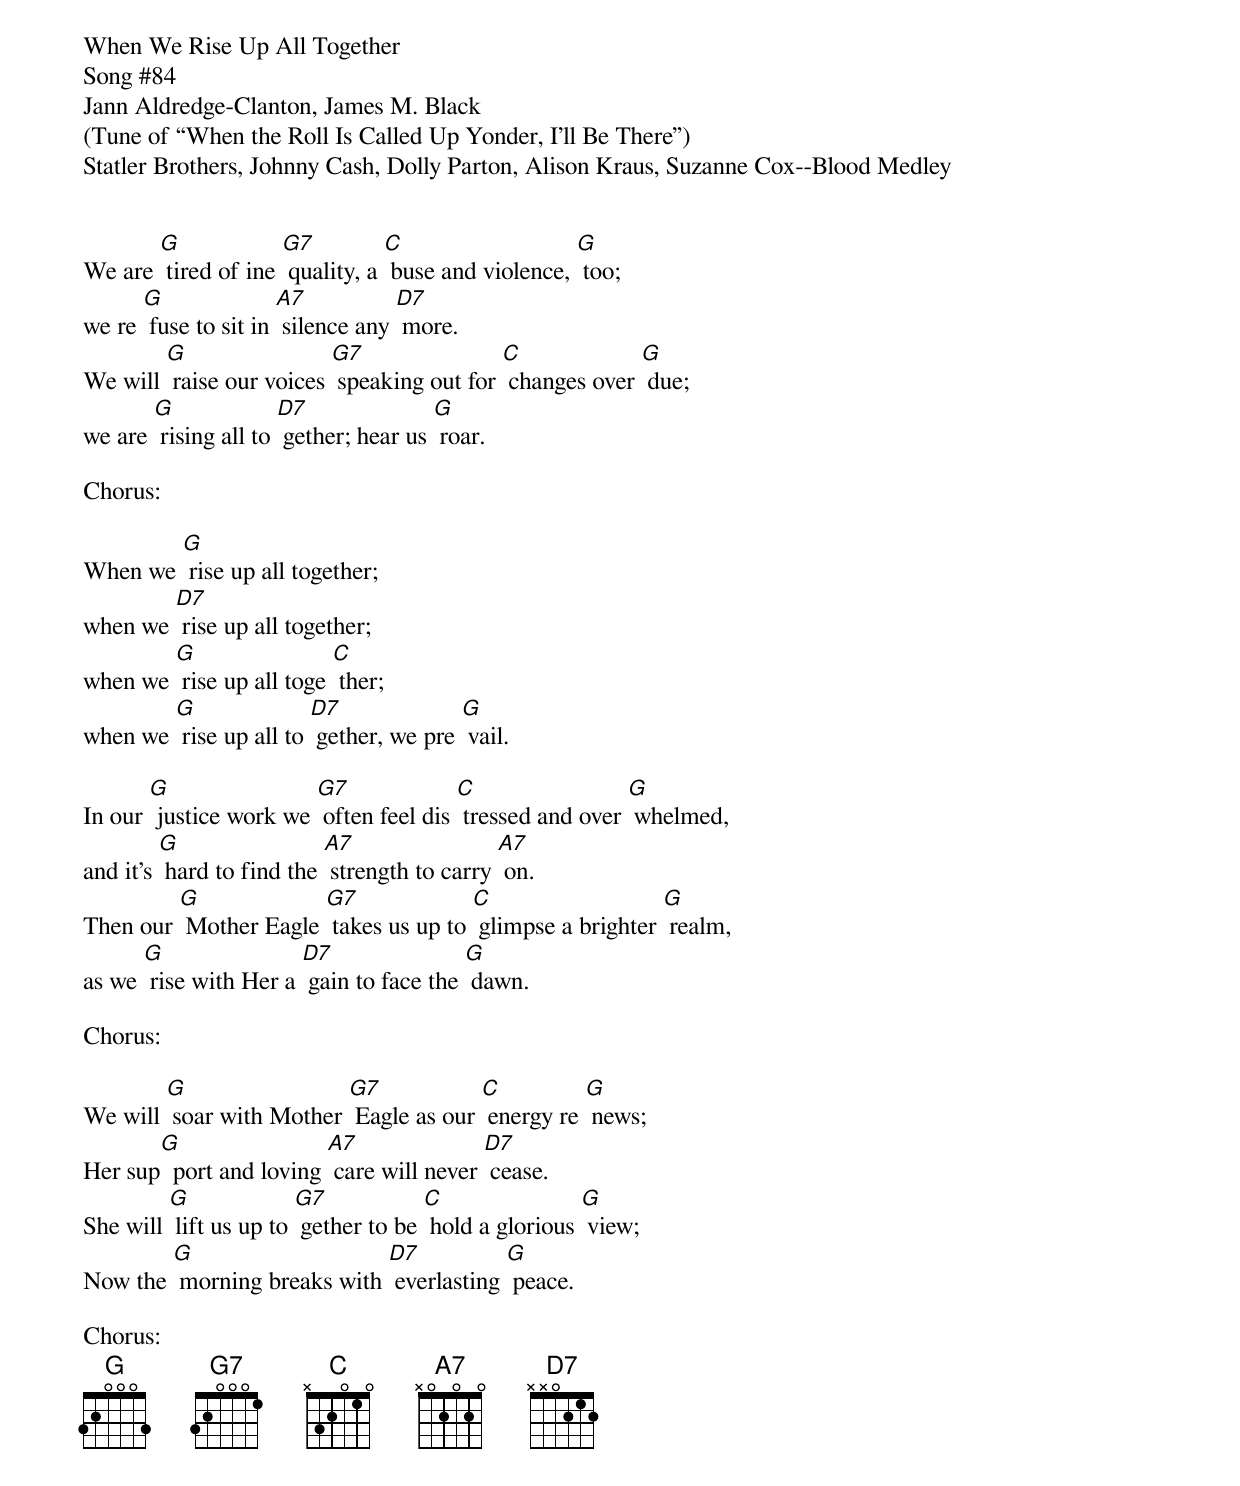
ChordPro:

When We Rise Up All Together
Song #84
Jann Aldredge-Clanton, James M. Black
(Tune of “When the Roll Is Called Up Yonder, I’ll Be There”)
Statler Brothers, Johnny Cash, Dolly Parton, Alison Kraus, Suzanne Cox--Blood Medley


We are [G] tired of ine [G7] quality, a [C] buse and violence, [G] too;
we re [G] fuse to sit in [A7] silence any [D7] more.
We will [G] raise our voices [G7] speaking out for [C] changes over [G] due;
we are [G] rising all to [D7] gether; hear us [G] roar.

Chorus:

When we [G] rise up all together;
when we [D7] rise up all together;
when we [G] rise up all toge [C] ther;
when we [G] rise up all to [D7] gether, we pre [G] vail.

In our [G] justice work we [G7] often feel dis [C] tressed and over [G] whelmed,
and it’s [G] hard to find the [A7] strength to carry [A7] on.
Then our [G] Mother Eagle [G7] takes us up to [C] glimpse a brighter [G] realm,
as we [G] rise with Her a [D7] gain to face the [G] dawn.

Chorus:

We will [G] soar with Mother [G7] Eagle as our [C] energy re [G] news;
Her sup[G]  port and loving [A7] care will never [D7] cease.
She will [G] lift us up to [G7] gether to be [C] hold a glorious [G] view;
Now the [G] morning breaks with [D7] everlasting [G] peace.

Chorus:
